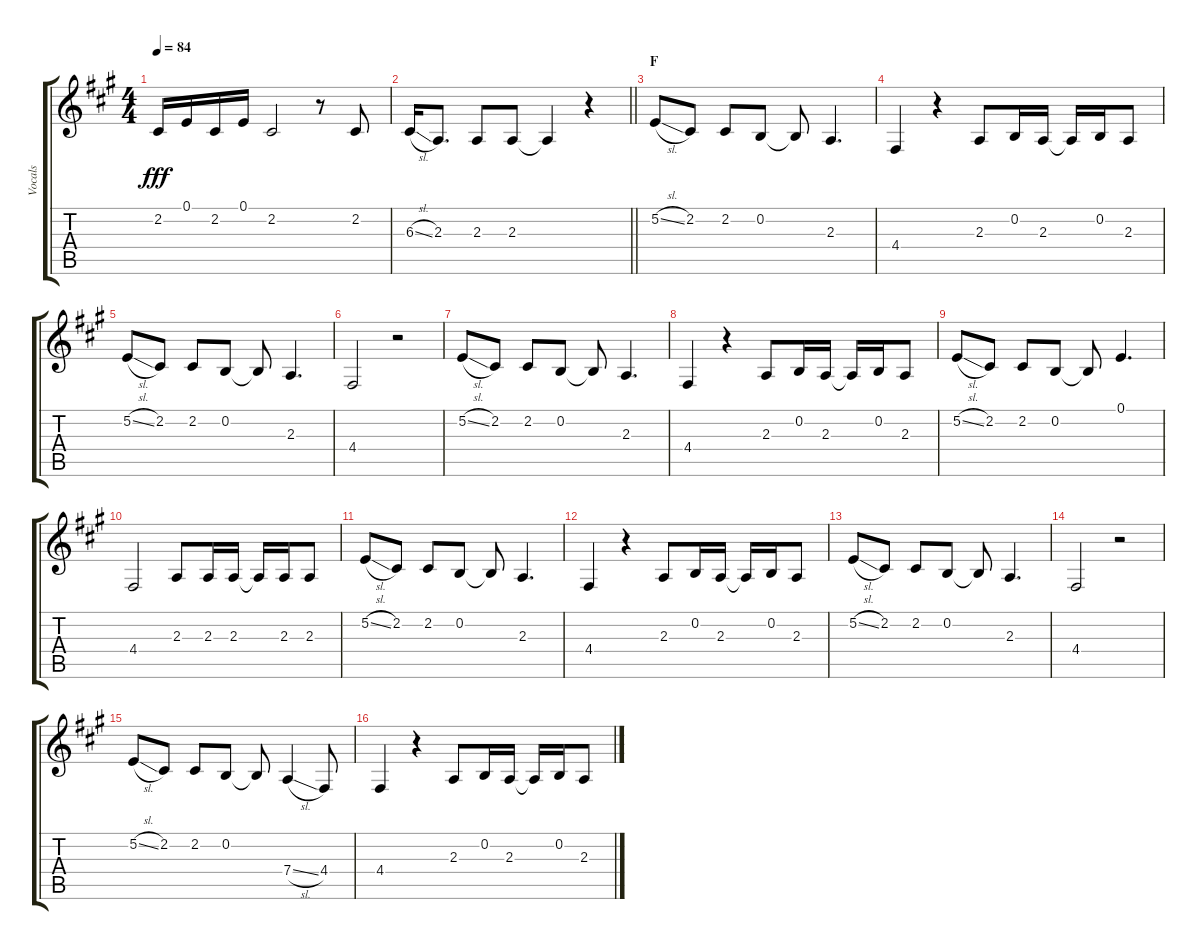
\track ("Vocals" "Vocals") {instrument voiceoohs}
\staff {score tabs}
\tuning (E4 B3 G3 D3 A2 E2) {hide}
\ts (4 4)
\tempo 84
\clef g2
\ks a
2.2.16{dy fff} 0.1.16 2.2.16 0.1.16 2.2.2 r.8 2.2.8 |
\barLineRight lightlight
6.3{sl}.16 2.3.8{d} 2.3.8 2.3.8 2.3{t}.4 r.4 |
\section ("" "F")
5.2{sl}.8 2.2.8 2.2.8 0.2.8 0.2{t}.8 2.3.4{d} |
4.4.4 r.4 2.3.8 0.2.16 2.3.16 2.3{t}.16 0.2.16 2.3.8 |
5.2{sl}.8 2.2.8 2.2.8 0.2.8 0.2{t}.8 2.3.4{d} |
4.4.2 r.2 |
5.2{sl}.8 2.2.8 2.2.8 0.2.8 0.2{t}.8 2.3.4{d} |
4.4.4 r.4 2.3.8 0.2.16 2.3.16 2.3{t}.16 0.2.16 2.3.8 |
5.2{sl}.8 2.2.8 2.2.8 0.2.8 0.2{t}.8 0.1.4{d} |
4.4.2 2.3.8 2.3.16 2.3.16 2.3{t}.16 2.3.16 2.3.8 |
5.2{sl}.8 2.2.8 2.2.8 0.2.8 0.2{t}.8 2.3.4{d} |
4.4.4 r.4 2.3.8 0.2.16 2.3.16 2.3{t}.16 0.2.16 2.3.8 |
5.2{sl}.8 2.2.8 2.2.8 0.2.8 0.2{t}.8 2.3.4{d} |
4.4.2 r.2 |
5.2{sl}.8 2.2.8 2.2.8 0.2.8 0.2{t}.8 7.4{sl}.4 4.4.8 |
4.4.4 r.4 2.3.8 0.2.16 2.3.16 2.3{t}.16 0.2.16 2.3.8
